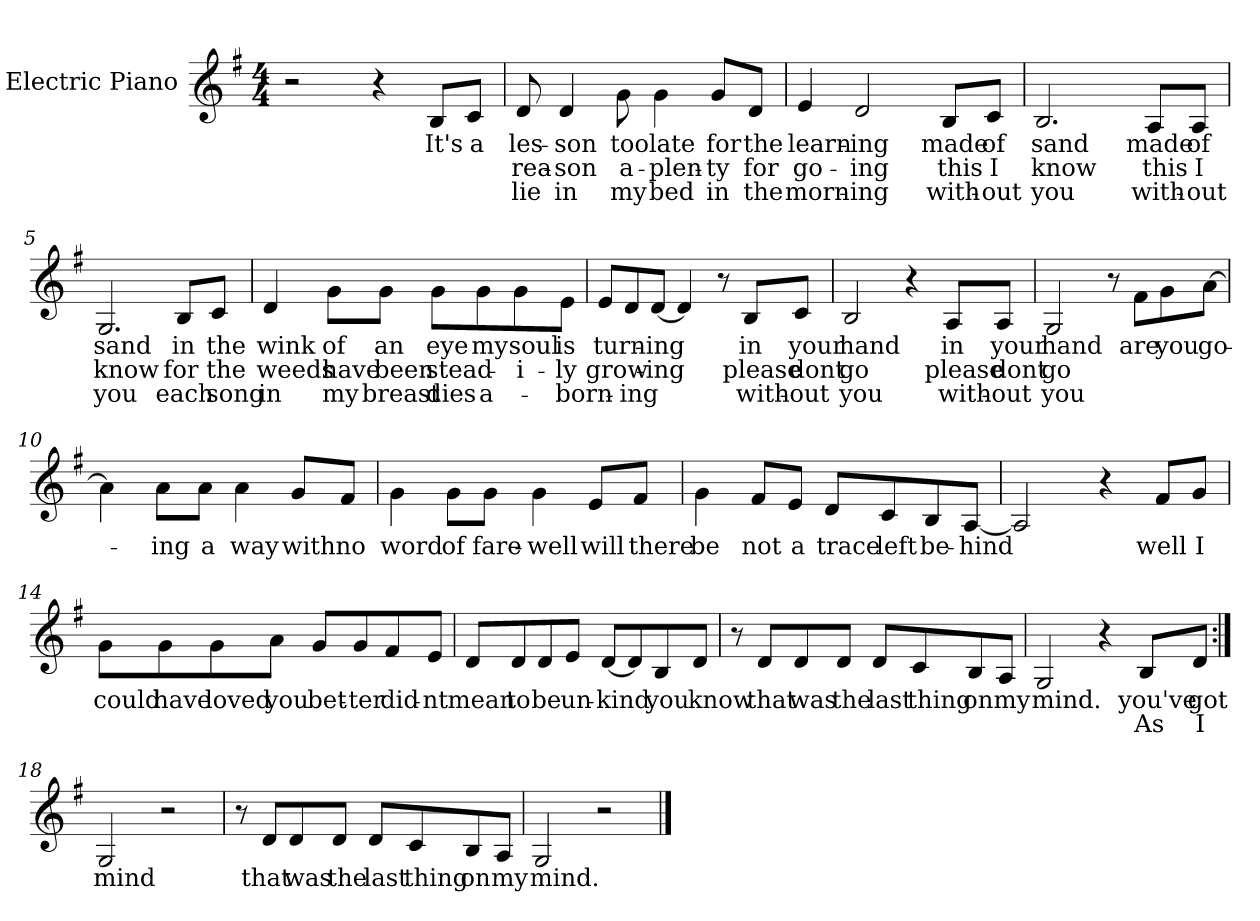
**kern	**text	**text	**text
*part1	*part1	*part1	*part1
*staff1	*staff1	*staff1	*staff1
*I"Electric Piano	*	*	*
*I'E.Pno	*	*	*
*clefG2	*	*	*
*k[f#]	*	*	*
*G:	*	*	*
*M4/4	*	*	*
=1	=1	=1	=1
2r	.	.	.
4r	.	.	.
8B/L	It's	.	.
8c/J	a	.	.
=2	=2	=2	=2
8d/	les-	rea-	lie
4d/	-son	-son	in
8g\	too	a-	my
4g\	late	-plen-	bed
8g/L	for	-ty	in
8d/J	the	for	the
=3	=3	=3	=3
4e/	learn-	go-	morn-
2d/	-ing	-ing	-ing
8B/L	made	this	with-
8c/J	of	I	-out
=4	=4	=4	=4
2.B/	sand	know	you
8A/L	made	this	with-
8A/J	of	I	-out
!!LO:LB:g=z
=5	=5	=5	=5
2.G/	sand	know	you
8B/L	in	for	each
8c/J	the	the	song
=6	=6	=6	=6
4d/	wink	weeds	in
8g\L	of	have	my
8g\J	an	been	breast
8g\L	eye	stead-	dies
8g\	my	.	a-
8g\	soul	-i-	.
8e\J	is	-ly	-born-
=7	=7	=7	=7
8e/L	turn-	grow-	.
8d/	.	.	-ing
[8d/J	-ing	-ing	.
4d/]	.	.	.
8r	.	.	.
8B/L	in	please	with-
8c/J	your	dont	-out
!!LO:LB:g=z
=8	=8	=8	=8
2B/	hand	go	you
4r	.	.	.
8A/L	in	please	with-
8A/J	your	dont	-out
=9	=9	=9	=9
2G/	hand	go	you
8r	.	.	.
8f#\L	are	.	.
8g\	you	.	.
[8a\J	-go-	.	.
=10	=10	=10	=10
4a\]	.	.	.
8a\L	-ing	.	.
8a\J	a	.	.
4a\	way	.	.
8g/L	with	.	.
8f#/J	no	.	.
!!LO:LB:g=z
=11	=11	=11	=11
4g\	word	.	.
8g\L	of	.	.
8g\J	fare-	.	.
4g\	-well	.	.
8e/L	will	.	.
8f#/J	there	.	.
=12	=12	=12	=12
4g\	be	.	.
8f#/L	not	.	.
8e/J	a	.	.
8d/L	trace	.	.
8c/	left	.	.
8B/	be-	.	.
[8A/J	-hind	.	.
=13	=13	=13	=13
2A/]	.	.	.
4r	.	.	.
8f#/L	well	.	.
8g/J	I	.	.
!!LO:LB:g=z
=14	=14	=14	=14
8g\L	could	.	.
8g\	have	.	.
8g\	loved	.	.
8a\J	you	.	.
8g/L	bet-	.	.
8g/	-ter	.	.
8f#/	did-	.	.
8e/J	-nt	.	.
=15	=15	=15	=15
8d/L	mean	.	.
8d/	to	.	.
8d/	be	.	.
8e/J	un-	.	.
[8d/L	-kind	.	.
8d/]	.	.	.
8B/	you	.	.
8d/J	know	.	.
!!LO:LB:g=z
=16	=16	=16	=16
8r	.	.	.
8d/L	that	.	.
8d/	was	.	.
8d/J	the	.	.
8d/L	last	.	.
8c/	thing	.	.
8B/	on	.	.
8A/J	my	.	.
!!LO:LB:g=z
=17	=17	=17	=17
2G/	mind.	.	.
4r	.	.	.
8B/L	you've	As	.
8d/J	got	I	.
=18:|!	=18:|!	=18:|!	=18:|!
2G/	mind	.	.
2r	.	.	.
=19	=19	=19	=19
8r	.	.	.
8d/L	that	.	.
8d/	was	.	.
8d/J	the	.	.
8d/L	last	.	.
8c/	thing	.	.
8B/	on	.	.
8A/J	my	.	.
=20	=20	=20	=20
2G/	mind.	.	.
2r	.	.	.
==	==	==	==
*-	*-	*-	*-
